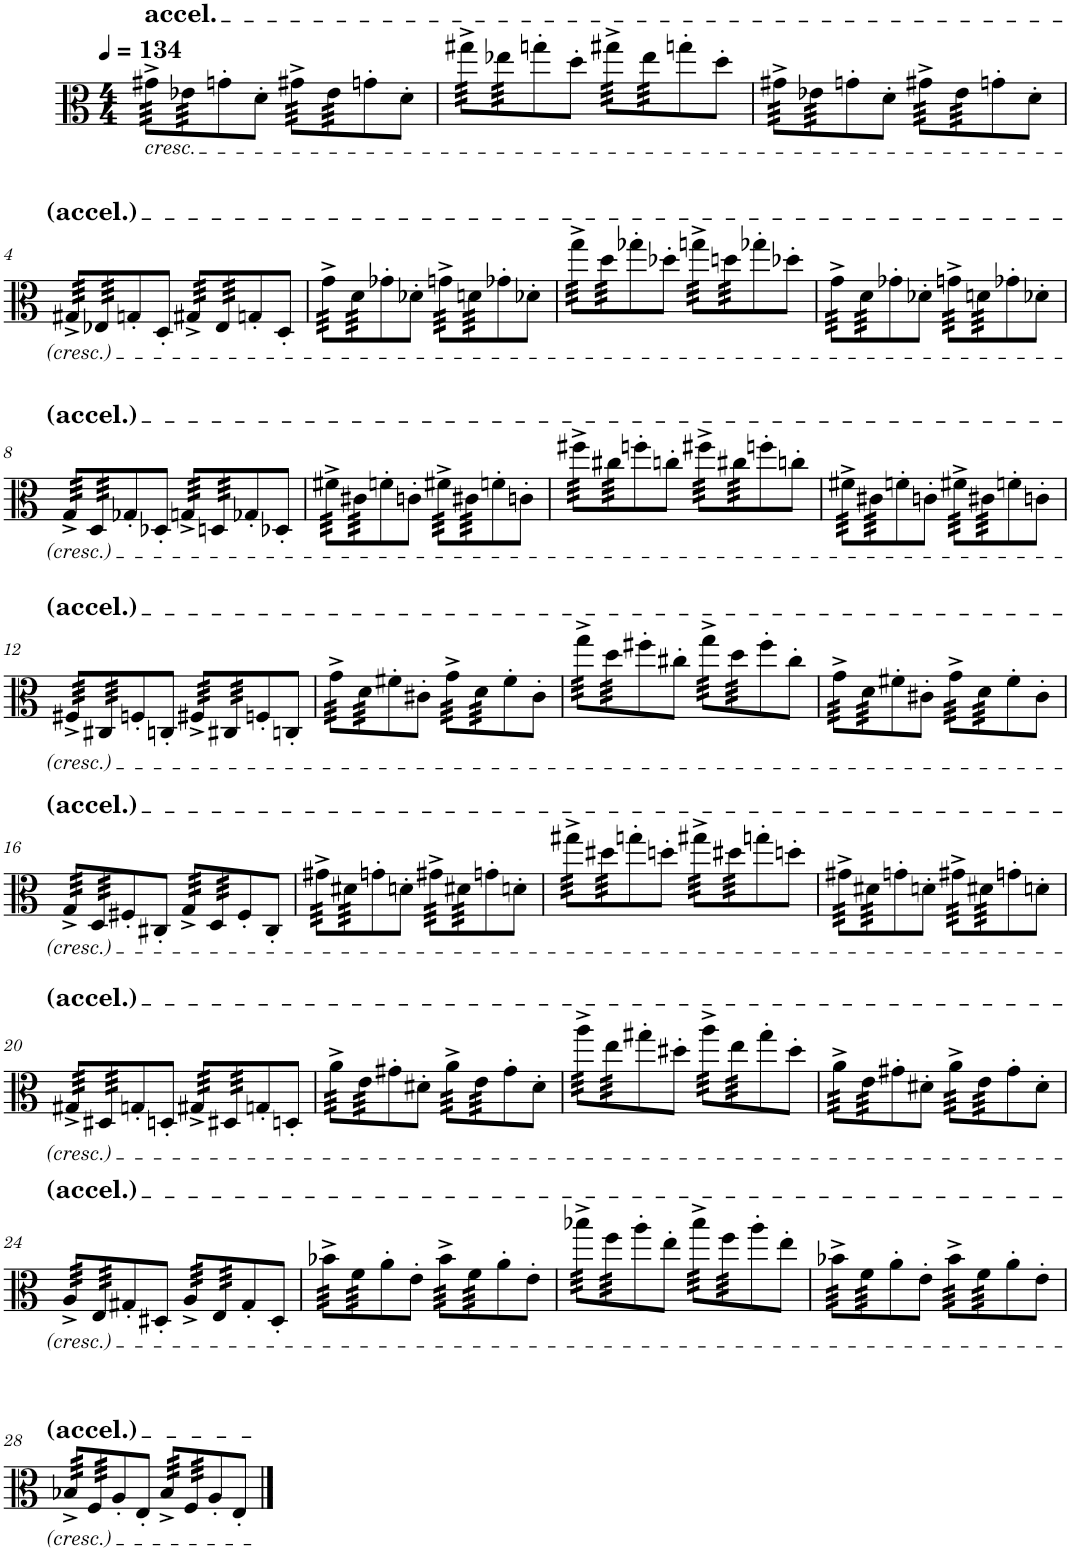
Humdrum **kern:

**kern
*part1
*staff1
*I"Viola
*I'Vla.
*clefC3
*k[]
*M4/4
*MM134
=1
!LO:TX:a:t=accel.
!LO:TX:b:i:t=cresc.
*tremolo
64g#X^\LLLL
64g#X^\
64g#X^\
64g#X^\
64g#X^\
64g#X^\
64g#X^\
64g#X^\
64e-X\
64e-X\
64e-X\
64e-X\
64e-X\
64e-X\
64e-X\
64e-X\
*Xtremolo
8gn'\
8d'\J
*tremolo
64g#X^\LLLL
64g#X^\
64g#X^\
64g#X^\
64g#X^\
64g#X^\
64g#X^\
64g#X^\
64e-\
64e-\
64e-\
64e-\
64e-\
64e-\
64e-\
64e-\
*Xtremolo
8gn'\
8d'\J
=2
*tremolo
64gg#X^\LLLL
64gg#X^\
64gg#X^\
64gg#X^\
64gg#X^\
64gg#X^\
64gg#X^\
64gg#X^\
64ee-X\
64ee-X\
64ee-X\
64ee-X\
64ee-X\
64ee-X\
64ee-X\
64ee-X\
*Xtremolo
8ggn'\
8dd'\J
*tremolo
64gg#X^\LLLL
64gg#X^\
64gg#X^\
64gg#X^\
64gg#X^\
64gg#X^\
64gg#X^\
64gg#X^\
64ee-\
64ee-\
64ee-\
64ee-\
64ee-\
64ee-\
64ee-\
64ee-\
*Xtremolo
8ggn'\
8dd'\J
=3
*tremolo
64g#X^\LLLL
64g#X^\
64g#X^\
64g#X^\
64g#X^\
64g#X^\
64g#X^\
64g#X^\
64e-X\
64e-X\
64e-X\
64e-X\
64e-X\
64e-X\
64e-X\
64e-X\
*Xtremolo
8gn'\
8d'\J
*tremolo
64g#X^\LLLL
64g#X^\
64g#X^\
64g#X^\
64g#X^\
64g#X^\
64g#X^\
64g#X^\
64e-\
64e-\
64e-\
64e-\
64e-\
64e-\
64e-\
64e-\
*Xtremolo
8gn'\
8d'\J
!!LO:LB:g=z
=4
*tremolo
64G#X^/LLLL
64G#X^/
64G#X^/
64G#X^/
64G#X^/
64G#X^/
64G#X^/
64G#X^/
64E-X/
64E-X/
64E-X/
64E-X/
64E-X/
64E-X/
64E-X/
64E-X/
*Xtremolo
8Gn'/
8D'/J
*tremolo
64G#X^/LLLL
64G#X^/
64G#X^/
64G#X^/
64G#X^/
64G#X^/
64G#X^/
64G#X^/
64E-/
64E-/
64E-/
64E-/
64E-/
64E-/
64E-/
64E-/
*Xtremolo
8Gn'/
8D'/J
=5
*tremolo
64g^\LLLL
64g^\
64g^\
64g^\
64g^\
64g^\
64g^\
64g^\
64d\
64d\
64d\
64d\
64d\
64d\
64d\
64d\
*Xtremolo
8g-X'\
8d-X'\J
*tremolo
64gn^\LLLL
64gn^\
64gn^\
64gn^\
64gn^\
64gn^\
64gn^\
64gn^\
64dn\
64dn\
64dn\
64dn\
64dn\
64dn\
64dn\
64dn\
*Xtremolo
8g-X'\
8d-X'\J
=6
*tremolo
64gg^\LLLL
64gg^\
64gg^\
64gg^\
64gg^\
64gg^\
64gg^\
64gg^\
64dd\
64dd\
64dd\
64dd\
64dd\
64dd\
64dd\
64dd\
*Xtremolo
8gg-X'\
8dd-X'\J
*tremolo
64ggn^\LLLL
64ggn^\
64ggn^\
64ggn^\
64ggn^\
64ggn^\
64ggn^\
64ggn^\
64ddn\
64ddn\
64ddn\
64ddn\
64ddn\
64ddn\
64ddn\
64ddn\
*Xtremolo
8gg-X'\
8dd-X'\J
=7
*tremolo
64g^\LLLL
64g^\
64g^\
64g^\
64g^\
64g^\
64g^\
64g^\
64d\
64d\
64d\
64d\
64d\
64d\
64d\
64d\
*Xtremolo
8g-X'\
8d-X'\J
*tremolo
64gn^\LLLL
64gn^\
64gn^\
64gn^\
64gn^\
64gn^\
64gn^\
64gn^\
64dn\
64dn\
64dn\
64dn\
64dn\
64dn\
64dn\
64dn\
*Xtremolo
8g-X'\
8d-X'\J
!!LO:LB:g=z
=8
*tremolo
64G^/LLLL
64G^/
64G^/
64G^/
64G^/
64G^/
64G^/
64G^/
64D/
64D/
64D/
64D/
64D/
64D/
64D/
64D/
*Xtremolo
8G-X'/
8D-X'/J
*tremolo
64Gn^/LLLL
64Gn^/
64Gn^/
64Gn^/
64Gn^/
64Gn^/
64Gn^/
64Gn^/
64Dn/
64Dn/
64Dn/
64Dn/
64Dn/
64Dn/
64Dn/
64Dn/
*Xtremolo
8G-X'/
8D-X'/J
=9
*tremolo
64f#X^\LLLL
64f#X^\
64f#X^\
64f#X^\
64f#X^\
64f#X^\
64f#X^\
64f#X^\
64c#X\
64c#X\
64c#X\
64c#X\
64c#X\
64c#X\
64c#X\
64c#X\
*Xtremolo
8fn'\
8cn'\J
*tremolo
64f#X^\LLLL
64f#X^\
64f#X^\
64f#X^\
64f#X^\
64f#X^\
64f#X^\
64f#X^\
64c#X\
64c#X\
64c#X\
64c#X\
64c#X\
64c#X\
64c#X\
64c#X\
*Xtremolo
8fn'\
8cn'\J
=10
*tremolo
64ff#X^\LLLL
64ff#X^\
64ff#X^\
64ff#X^\
64ff#X^\
64ff#X^\
64ff#X^\
64ff#X^\
64cc#X\
64cc#X\
64cc#X\
64cc#X\
64cc#X\
64cc#X\
64cc#X\
64cc#X\
*Xtremolo
8ffn'\
8ccn'\J
*tremolo
64ff#X^\LLLL
64ff#X^\
64ff#X^\
64ff#X^\
64ff#X^\
64ff#X^\
64ff#X^\
64ff#X^\
64cc#X\
64cc#X\
64cc#X\
64cc#X\
64cc#X\
64cc#X\
64cc#X\
64cc#X\
*Xtremolo
8ffn'\
8ccn'\J
=11
*tremolo
64f#X^\LLLL
64f#X^\
64f#X^\
64f#X^\
64f#X^\
64f#X^\
64f#X^\
64f#X^\
64c#X\
64c#X\
64c#X\
64c#X\
64c#X\
64c#X\
64c#X\
64c#X\
*Xtremolo
8fn'\
8cn'\J
*tremolo
64f#X^\LLLL
64f#X^\
64f#X^\
64f#X^\
64f#X^\
64f#X^\
64f#X^\
64f#X^\
64c#X\
64c#X\
64c#X\
64c#X\
64c#X\
64c#X\
64c#X\
64c#X\
*Xtremolo
8fn'\
8cn'\J
!!LO:LB:g=z
=12
*tremolo
64F#X^/LLLL
64F#X^/
64F#X^/
64F#X^/
64F#X^/
64F#X^/
64F#X^/
64F#X^/
64C#X/
64C#X/
64C#X/
64C#X/
64C#X/
64C#X/
64C#X/
64C#X/
*Xtremolo
8Fn'/
8Cn'/J
*tremolo
64F#X^/LLLL
64F#X^/
64F#X^/
64F#X^/
64F#X^/
64F#X^/
64F#X^/
64F#X^/
64C#X/
64C#X/
64C#X/
64C#X/
64C#X/
64C#X/
64C#X/
64C#X/
*Xtremolo
8Fn'/
8Cn'/J
=13
*tremolo
64g^\LLLL
64g^\
64g^\
64g^\
64g^\
64g^\
64g^\
64g^\
64d\
64d\
64d\
64d\
64d\
64d\
64d\
64d\
*Xtremolo
8f#X'\
8c#X'\J
*tremolo
64g^\LLLL
64g^\
64g^\
64g^\
64g^\
64g^\
64g^\
64g^\
64d\
64d\
64d\
64d\
64d\
64d\
64d\
64d\
*Xtremolo
8f#'\
8c#'\J
=14
*tremolo
64gg^\LLLL
64gg^\
64gg^\
64gg^\
64gg^\
64gg^\
64gg^\
64gg^\
64dd\
64dd\
64dd\
64dd\
64dd\
64dd\
64dd\
64dd\
*Xtremolo
8ff#X'\
8cc#X'\J
*tremolo
64gg^\LLLL
64gg^\
64gg^\
64gg^\
64gg^\
64gg^\
64gg^\
64gg^\
64dd\
64dd\
64dd\
64dd\
64dd\
64dd\
64dd\
64dd\
*Xtremolo
8ff#'\
8cc#'\J
=15
*tremolo
64g^\LLLL
64g^\
64g^\
64g^\
64g^\
64g^\
64g^\
64g^\
64d\
64d\
64d\
64d\
64d\
64d\
64d\
64d\
*Xtremolo
8f#X'\
8c#X'\J
*tremolo
64g^\LLLL
64g^\
64g^\
64g^\
64g^\
64g^\
64g^\
64g^\
64d\
64d\
64d\
64d\
64d\
64d\
64d\
64d\
*Xtremolo
8f#'\
8c#'\J
!!LO:LB:g=z
=16
*tremolo
64G^/LLLL
64G^/
64G^/
64G^/
64G^/
64G^/
64G^/
64G^/
64D/
64D/
64D/
64D/
64D/
64D/
64D/
64D/
*Xtremolo
8F#X'/
8C#X'/J
*tremolo
64G^/LLLL
64G^/
64G^/
64G^/
64G^/
64G^/
64G^/
64G^/
64D/
64D/
64D/
64D/
64D/
64D/
64D/
64D/
*Xtremolo
8F#'/
8C#'/J
=17
*tremolo
64g#X^\LLLL
64g#X^\
64g#X^\
64g#X^\
64g#X^\
64g#X^\
64g#X^\
64g#X^\
64d#X\
64d#X\
64d#X\
64d#X\
64d#X\
64d#X\
64d#X\
64d#X\
*Xtremolo
8gn'\
8dn'\J
*tremolo
64g#X^\LLLL
64g#X^\
64g#X^\
64g#X^\
64g#X^\
64g#X^\
64g#X^\
64g#X^\
64d#X\
64d#X\
64d#X\
64d#X\
64d#X\
64d#X\
64d#X\
64d#X\
*Xtremolo
8gn'\
8dn'\J
=18
*tremolo
64gg#X^\LLLL
64gg#X^\
64gg#X^\
64gg#X^\
64gg#X^\
64gg#X^\
64gg#X^\
64gg#X^\
64dd#X\
64dd#X\
64dd#X\
64dd#X\
64dd#X\
64dd#X\
64dd#X\
64dd#X\
*Xtremolo
8ggn'\
8ddn'\J
*tremolo
64gg#X^\LLLL
64gg#X^\
64gg#X^\
64gg#X^\
64gg#X^\
64gg#X^\
64gg#X^\
64gg#X^\
64dd#X\
64dd#X\
64dd#X\
64dd#X\
64dd#X\
64dd#X\
64dd#X\
64dd#X\
*Xtremolo
8ggn'\
8ddn'\J
=19
*tremolo
64g#X^\LLLL
64g#X^\
64g#X^\
64g#X^\
64g#X^\
64g#X^\
64g#X^\
64g#X^\
64d#X\
64d#X\
64d#X\
64d#X\
64d#X\
64d#X\
64d#X\
64d#X\
*Xtremolo
8gn'\
8dn'\J
*tremolo
64g#X^\LLLL
64g#X^\
64g#X^\
64g#X^\
64g#X^\
64g#X^\
64g#X^\
64g#X^\
64d#X\
64d#X\
64d#X\
64d#X\
64d#X\
64d#X\
64d#X\
64d#X\
*Xtremolo
8gn'\
8dn'\J
!!LO:LB:g=z
=20
*tremolo
64G#X^/LLLL
64G#X^/
64G#X^/
64G#X^/
64G#X^/
64G#X^/
64G#X^/
64G#X^/
64D#X/
64D#X/
64D#X/
64D#X/
64D#X/
64D#X/
64D#X/
64D#X/
*Xtremolo
8Gn'/
8Dn'/J
*tremolo
64G#X^/LLLL
64G#X^/
64G#X^/
64G#X^/
64G#X^/
64G#X^/
64G#X^/
64G#X^/
64D#X/
64D#X/
64D#X/
64D#X/
64D#X/
64D#X/
64D#X/
64D#X/
*Xtremolo
8Gn'/
8Dn'/J
=21
*tremolo
64a^\LLLL
64a^\
64a^\
64a^\
64a^\
64a^\
64a^\
64a^\
64e\
64e\
64e\
64e\
64e\
64e\
64e\
64e\
*Xtremolo
8g#X'\
8d#X'\J
*tremolo
64a^\LLLL
64a^\
64a^\
64a^\
64a^\
64a^\
64a^\
64a^\
64e\
64e\
64e\
64e\
64e\
64e\
64e\
64e\
*Xtremolo
8g#'\
8d#'\J
=22
*tremolo
64aa^\LLLL
64aa^\
64aa^\
64aa^\
64aa^\
64aa^\
64aa^\
64aa^\
64ee\
64ee\
64ee\
64ee\
64ee\
64ee\
64ee\
64ee\
*Xtremolo
8gg#X'\
8dd#X'\J
*tremolo
64aa^\LLLL
64aa^\
64aa^\
64aa^\
64aa^\
64aa^\
64aa^\
64aa^\
64ee\
64ee\
64ee\
64ee\
64ee\
64ee\
64ee\
64ee\
*Xtremolo
8gg#'\
8dd#'\J
=23
*tremolo
64a^\LLLL
64a^\
64a^\
64a^\
64a^\
64a^\
64a^\
64a^\
64e\
64e\
64e\
64e\
64e\
64e\
64e\
64e\
*Xtremolo
8g#X'\
8d#X'\J
*tremolo
64a^\LLLL
64a^\
64a^\
64a^\
64a^\
64a^\
64a^\
64a^\
64e\
64e\
64e\
64e\
64e\
64e\
64e\
64e\
*Xtremolo
8g#'\
8d#'\J
!!LO:LB:g=z
=24
*tremolo
64A^/LLLL
64A^/
64A^/
64A^/
64A^/
64A^/
64A^/
64A^/
64E/
64E/
64E/
64E/
64E/
64E/
64E/
64E/
*Xtremolo
8G#X'/
8D#X'/J
*tremolo
64A^/LLLL
64A^/
64A^/
64A^/
64A^/
64A^/
64A^/
64A^/
64E/
64E/
64E/
64E/
64E/
64E/
64E/
64E/
*Xtremolo
8G#'/
8D#'/J
=25
*tremolo
64b-X^\LLLL
64b-X^\
64b-X^\
64b-X^\
64b-X^\
64b-X^\
64b-X^\
64b-X^\
64f\
64f\
64f\
64f\
64f\
64f\
64f\
64f\
*Xtremolo
8a'\
8e'\J
*tremolo
64b-^\LLLL
64b-^\
64b-^\
64b-^\
64b-^\
64b-^\
64b-^\
64b-^\
64f\
64f\
64f\
64f\
64f\
64f\
64f\
64f\
*Xtremolo
8a'\
8e'\J
=26
*tremolo
64bb-X^\LLLL
64bb-X^\
64bb-X^\
64bb-X^\
64bb-X^\
64bb-X^\
64bb-X^\
64bb-X^\
64ff\
64ff\
64ff\
64ff\
64ff\
64ff\
64ff\
64ff\
*Xtremolo
8aa'\
8ee'\J
*tremolo
64bb-^\LLLL
64bb-^\
64bb-^\
64bb-^\
64bb-^\
64bb-^\
64bb-^\
64bb-^\
64ff\
64ff\
64ff\
64ff\
64ff\
64ff\
64ff\
64ff\
*Xtremolo
8aa'\
8ee'\J
=27
*tremolo
64b-X^\LLLL
64b-X^\
64b-X^\
64b-X^\
64b-X^\
64b-X^\
64b-X^\
64b-X^\
64f\
64f\
64f\
64f\
64f\
64f\
64f\
64f\
*Xtremolo
8a'\
8e'\J
*tremolo
64b-^\LLLL
64b-^\
64b-^\
64b-^\
64b-^\
64b-^\
64b-^\
64b-^\
64f\
64f\
64f\
64f\
64f\
64f\
64f\
64f\
*Xtremolo
8a'\
8e'\J
!!LO:LB:g=z
=28
*tremolo
64B-X^/LLLL
64B-X^/
64B-X^/
64B-X^/
64B-X^/
64B-X^/
64B-X^/
64B-X^/
64F/
64F/
64F/
64F/
64F/
64F/
64F/
64F/
*Xtremolo
8A'/
8E'/J
*tremolo
64B-^/LLLL
64B-^/
64B-^/
64B-^/
64B-^/
64B-^/
64B-^/
64B-^/
64F/
64F/
64F/
64F/
64F/
64F/
64F/
64F/
*Xtremolo
8A'/
8E'/J
==
*-
